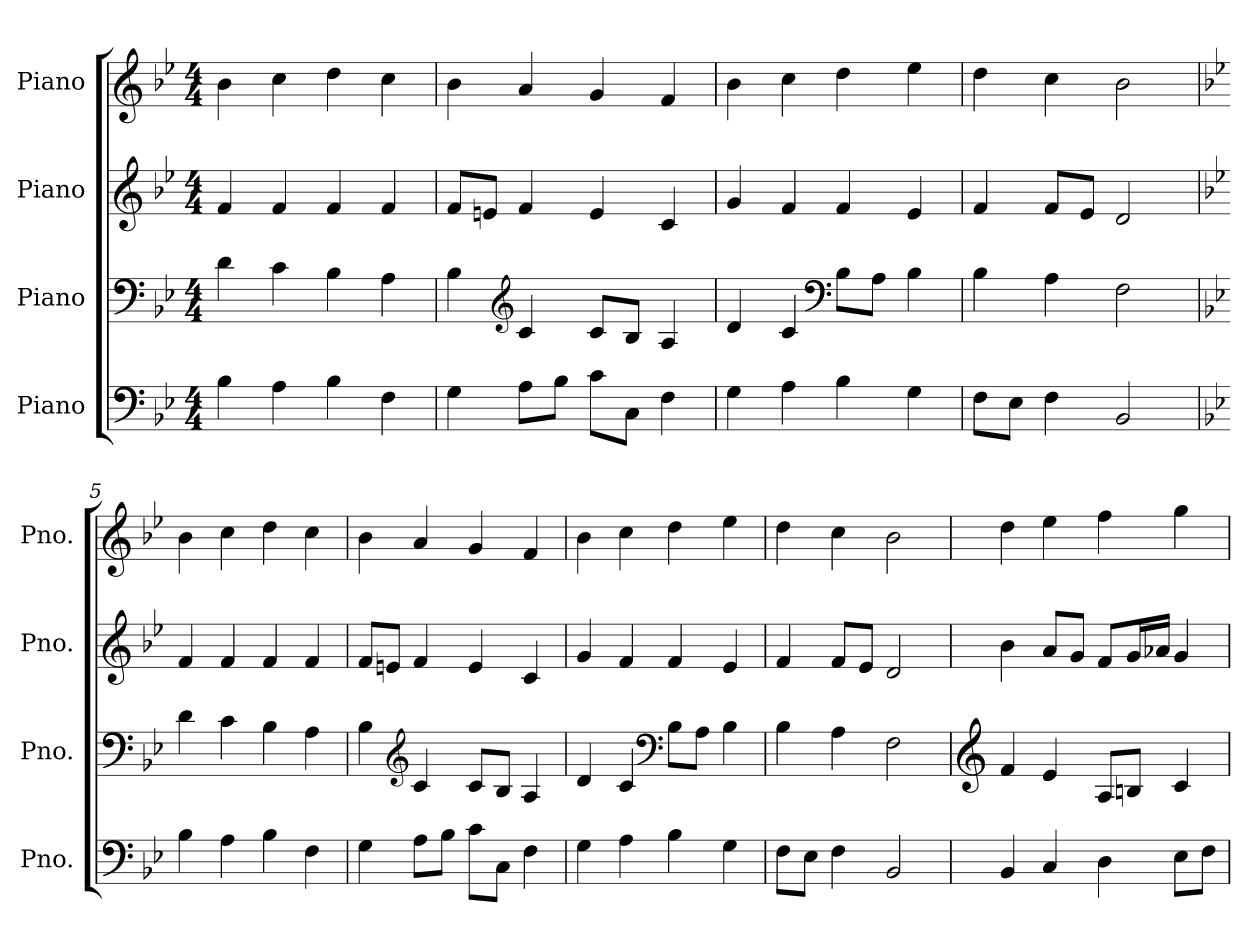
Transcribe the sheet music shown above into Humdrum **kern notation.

**kern	**kern	**kern	**kern
*part4	*part3	*part2	*part1
*staff4	*staff3	*staff2	*staff1
*I"Piano	*I"Piano	*I"Piano	*I"Piano
*I'Pno.	*I'Pno.	*I'Pno.	*I'Pno.
*clefF4	*clefF4	*clefG2	*clefG2
*k[b-e-]	*k[b-e-]	*k[b-e-]	*k[b-e-]
*M4/4	*M4/4	*M4/4	*M4/4
*MM120	*MM120	*MM120	*MM120
=1	=1	=1	=1
4B-\	4d\	4f/	4b-\
4A\	4c\	4f/	4cc\
4B-\	4B-\	4f/	4dd\
4F\	4A\	4f/	4cc\
=2	=2	=2	=2
4G\	4B-\	8f/L	4b-\
.	.	8en/J	.
*	*clefG2	*	*
8A\L	4c/	4f/	4a/
8B-\J	.	.	.
8c\L	8c/L	4e/	4g/
8C\J	8B-/J	.	.
4F\	4A/	4c/	4f/
=3	=3	=3	=3
4G\	4d/	4g/	4b-\
4A\	4c/	4f/	4cc\
*	*clefF4	*	*
4B-\	8B-\L	4f/	4dd\
.	8A\J	.	.
4G\	4B-\	4e-/	4ee-\
=4	=4	=4	=4
8F\L	4B-\	4f/	4dd\
8E-\J	.	.	.
4F\	4A\	8f/L	4cc\
.	.	8e-/J	.
2BB-/	2F\	2d/	2b-\
=5	=5	=5	=5
*k[b-e-]	*k[b-e-]	*k[b-e-]	*k[b-e-]
4B-\	4d\	4f/	4b-\
4A\	4c\	4f/	4cc\
4B-\	4B-\	4f/	4dd\
4F\	4A\	4f/	4cc\
=6	=6	=6	=6
4G\	4B-\	8f/L	4b-\
.	.	8en/J	.
*	*clefG2	*	*
8A\L	4c/	4f/	4a/
8B-\J	.	.	.
8c\L	8c/L	4e/	4g/
8C\J	8B-/J	.	.
4F\	4A/	4c/	4f/
!!LO:LB:g=z
=7	=7	=7	=7
4G\	4d/	4g/	4b-\
4A\	4c/	4f/	4cc\
*	*clefF4	*	*
4B-\	8B-\L	4f/	4dd\
.	8A\J	.	.
4G\	4B-\	4e-/	4ee-\
=8	=8	=8	=8
8F\L	4B-\	4f/	4dd\
8E-\J	.	.	.
4F\	4A\	8f/L	4cc\
.	.	8e-/J	.
2BB-/	2F\	2d/	2b-\
=9	=9	=9	=9
*	*clefG2	*	*
4BB-/	4f/	4b-\	4dd\
4C/	4e-/	8a/L	4ee-\
.	.	8g/J	.
4D\	8A/L	8f/L	4ff\
.	8Bn/J	16g/L	.
.	.	16a-X/JJ	.
8E-\L	4c/	4g/	4gg\
8F\J	.	.	.
=	=	=	=
*-	*-	*-	*-
